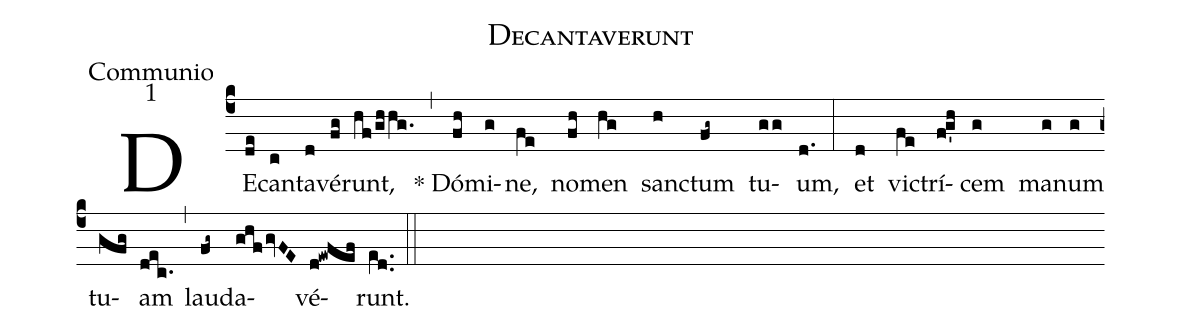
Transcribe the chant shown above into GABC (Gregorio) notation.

name:Decantaverunt;
office-part:Communio;
mode:1;
%%
(c4) DE(de)can(c)ta(d)vé(fg)runt,(hf/ghhg.) (,) * Dó(fh)mi(g)ne,(fe) no(fh)men(hg) san(h)ctum(fg~) tu(gg)um,(d.) (:) et(d) vic(fe)trí(fg'h)cem(g) ma(g)num(g) tu(gfg)am(dec.) (,) lau(fg~)da(ghfgvFE)vé(d!ewfef)runt.(e[ll:1]d..) (::)
